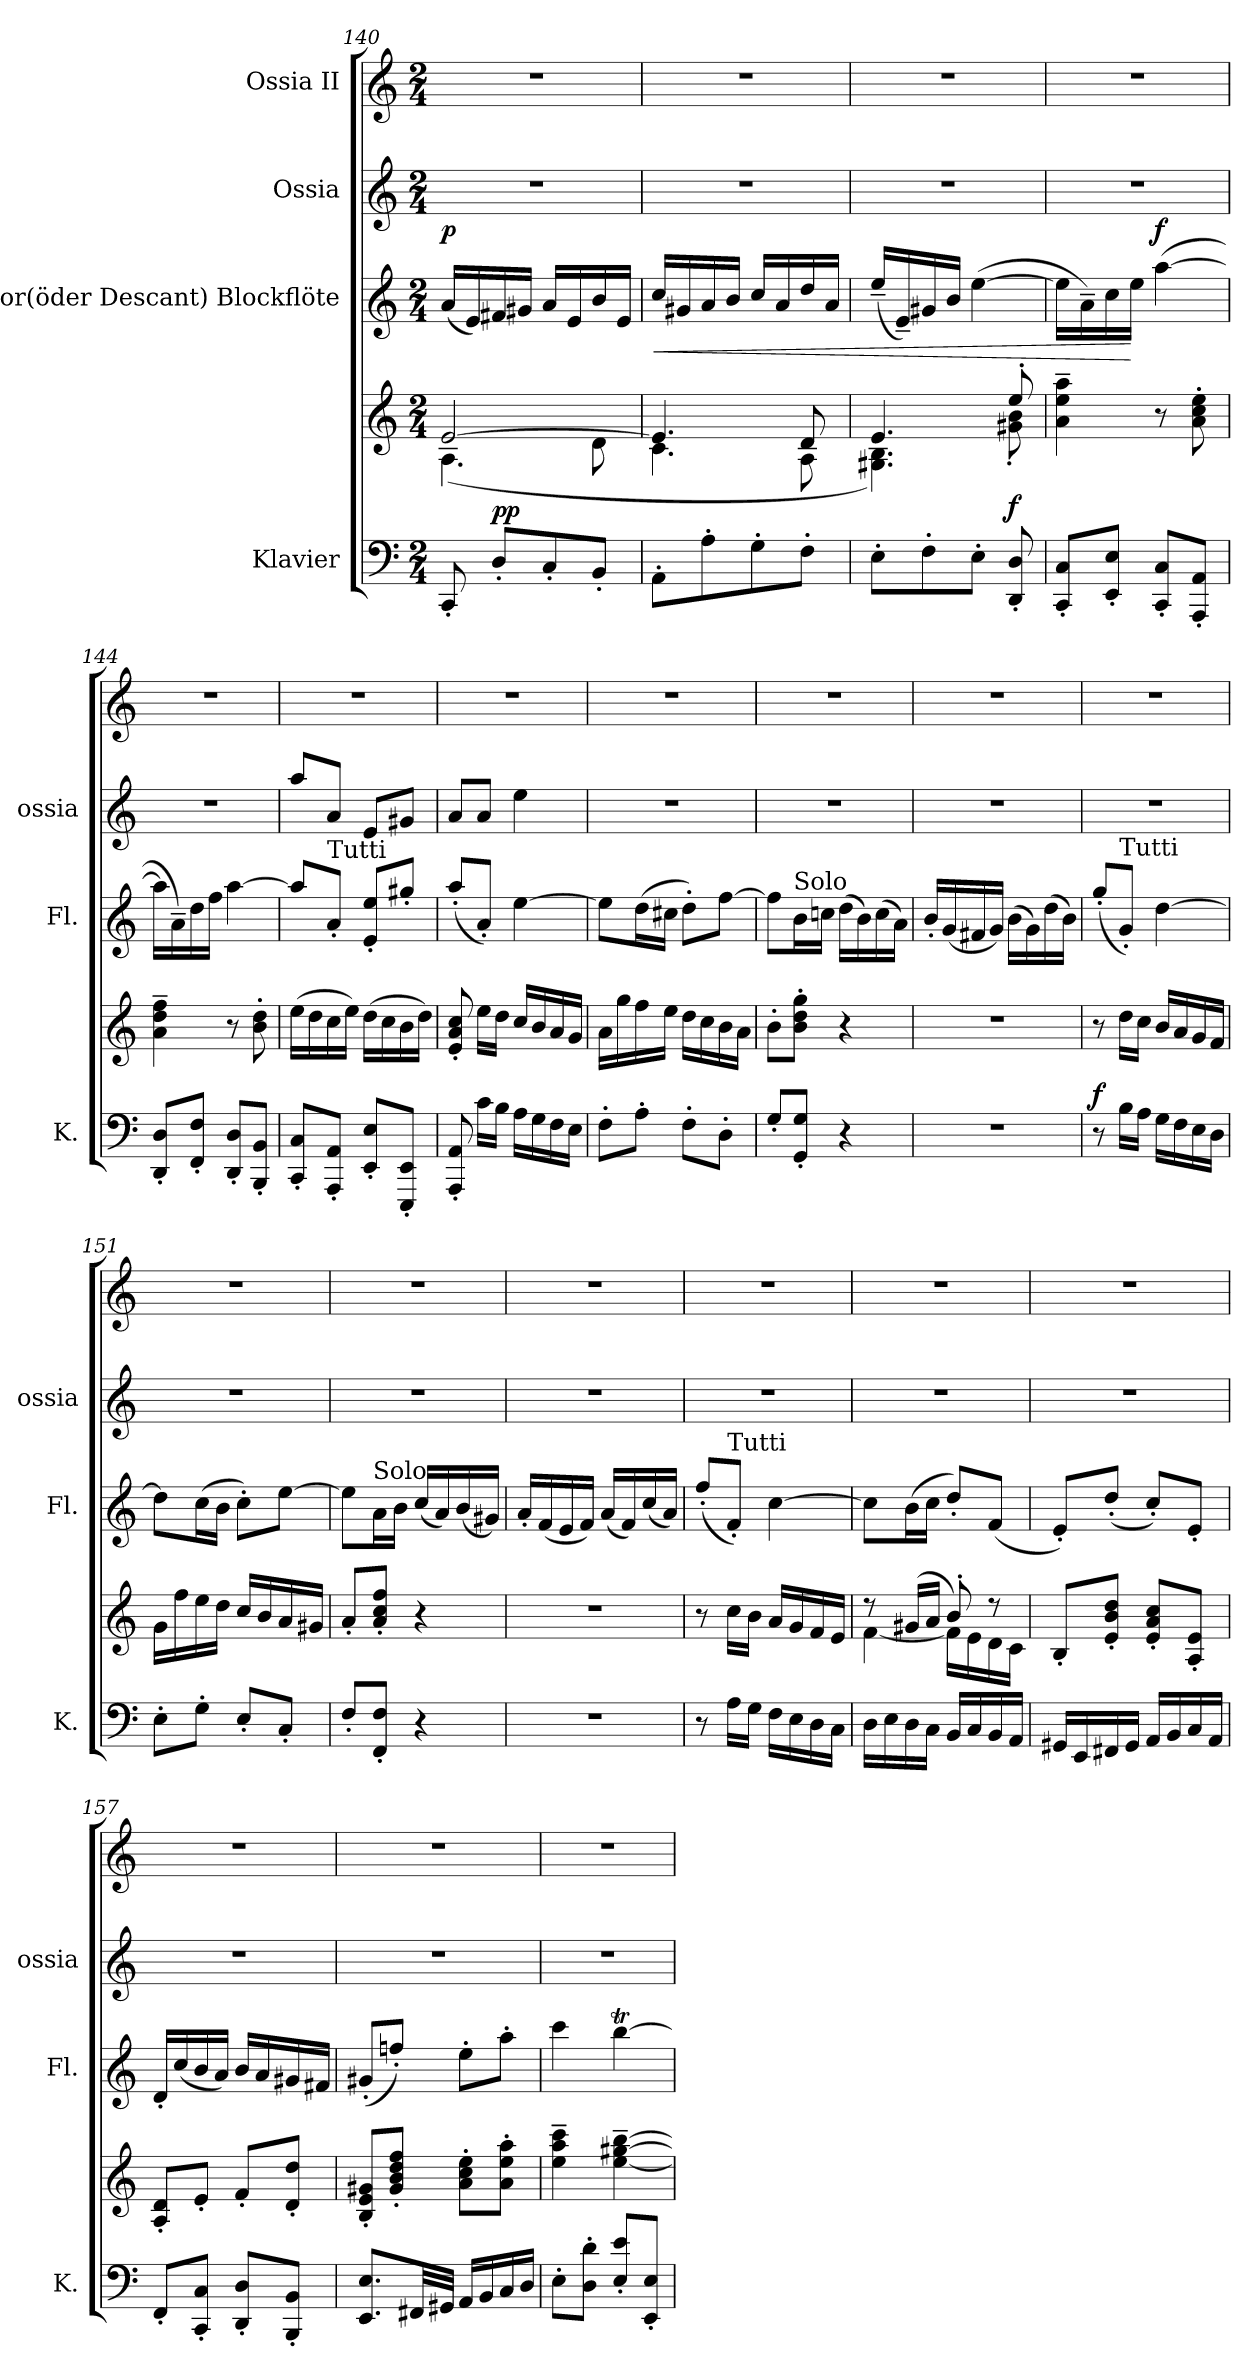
**kern	**kern	**dynam	**kern	**dynam	**kern	**kern
*part4	*part4	*part4	*part3	*part3	*part2	*part1
*staff5	*staff4	*staff4/5	*staff3	*staff3	*staff2	*staff1
*I"Klavier	*	*	*I"Tenor(öder Descant) Blockflöte	*	*I"Ossia	*I"Ossia II
*I'K.	*	*	*I'Fl.	*	*I'ossia	*
!!LO:PB:g=z
*clefF4	*clefG2	*	*clefG2	*	*clefG2	*clefG2
*k[]	*k[]	*	*k[]	*	*k[]	*k[]
*C:	*C:	*	*C:	*	*C:	*C:
*M2/4	*M2/4	*	*M2/4	*	*M2/4	*M2/4
=140	=140	=140	=140	=140	=140	=140
*	*^	*	*	*	*	*
!	!	!	!	!	!LO:DY:a	!	!
8CC'/	[2e/	(4.A\	.	(16a/LL	p	2r	2r
.	.	.	.	16e/)	.	.	.
!	!	!	!LO:DY:a=2	!	!	!	!
8D'/L	.	.	pp	16f#X/	.	.	.
.	.	.	.	16g#X/JJ	.	.	.
8C'/	.	.	.	16a/LL	.	.	.
.	.	.	.	16e/	.	.	.
8BB'/J	.	8d\	.	16b/	.	.	.
.	.	.	.	16e/JJ	.	.	.
=141	=141	=141	=141	=141	=141	=141	=141
!	!	!	!	!	!LO:HP:b	!	!
8AA'\L	4.e/]	4.c\	.	16cc/LL	<	2r	2r
.	.	.	.	16g#X/	.	.	.
8A'\	.	.	.	16a/	.	.	.
.	.	.	.	16b/JJ	.	.	.
8G'\	.	.	.	16cc/LL	.	.	.
.	.	.	.	16a/	.	.	.
8F'\J	8d/	8A\	.	16dd/	.	.	.
.	.	.	.	16a/JJ	.	.	.
=142	=142	=142	=142	=142	=142	=142	=142
8E'\L	4.e/	4.G#X\ 4.B\)	.	(16ee~/LL	.	2r	2r
.	.	.	.	16e~/)	.	.	.
8F'\	.	.	.	16g#X/	.	.	.
.	.	.	.	16b/JJ	.	.	.
8E'\J	.	.	.	([4ee\	.	.	.
!	!	!	!LO:DY:a=2	!	!	!	!
8DD/' 8D/'	8ee'/	8g#X\' 8b\'	f	.	.	.	.
*	*v	*v	*	*	*	*	*
!!LO:PB:g=z
=143	=143	=143	=143	=143	=143	=143
8CC/' 8C/'L	4a\~ 4ee\~ 4aa\~	.	16ee\LL]	.	2r	2r
.	.	.	16a~\)	.	.	.
8EE/' 8E/'J	.	.	16cc\	.	.	.
.	.	.	16ee\JJ	[	.	.
!	!	!	!	!LO:DY:a	!	!
8CC/' 8C/'L	8r	.	([4aa\	f	.	.
8AAA/' 8AA/'J	8a\' 8cc\' 8ee\'	.	.	.	.	.
!!LO:PB:g=z
=144	=144	=144	=144	=144	=144	=144
8DD/' 8D/'L	4a\~ 4dd\~ 4ff\~	.	16aa\LL]	.	2r	2r
.	.	.	16a~\)	.	.	.
8FF/' 8F/'J	.	.	16dd\	.	.	.
.	.	.	16ff\JJ	.	.	.
8DD/' 8D/'L	8r	.	[4aa\	.	.	.
8BBB/' 8BB/'J	8b\' 8dd\'	.	.	.	.	.
=145	=145	=145	=145	=145	=145	=145
8CC/' 8C/'L	(16ee\LL	.	8aa/L]	.	8aa/L	2r
.	16dd\	.	.	.	.	.
!	!	!	!LO:TX:a:t=Tutti	!	!	!
8AAA/' 8AA/'J	16cc\	.	8a'/J	.	8a/J	.
.	16ee\JJ)	.	.	.	.	.
8EE/' 8E/'L	(16dd\LL	.	8e/' 8ee/'L	.	8e/L	.
.	16cc\	.	.	.	.	.
8EEE/' 8EE/'J	16b\	.	8gg#X'/J	.	8g#X/J	.
.	16dd\JJ)	.	.	.	.	.
=146	=146	=146	=146	=146	=146	=146
8AAA/' 8AA/'	8e/' 8a/' 8cc/'	.	(8aa'/L	.	8a/L	2r
16c\LL	16ee\LL	.	8a'/J)	.	8a/J	.
16B\JJ	16dd\JJ	.	.	.	.	.
16A\LL	16cc/LL	.	[4ee\	.	4ee\	.
16G\	16b/	.	.	.	.	.
16F\	16a/	.	.	.	.	.
16E\JJ	16g/JJ	.	.	.	.	.
!!LO:PB:g=z
=147	=147	=147	=147	=147	=147	=147
8F'\L	16a\LL	.	8ee\L]	.	2r	2r
.	16gg\	.	.	.	.	.
8A'\J	16ff\	.	(16dd\L	.	.	.
.	16ee\JJ	.	16cc#X\JJ	.	.	.
8F'\L	16dd\LL	.	8dd'\L)	.	.	.
.	16cc\	.	.	.	.	.
8D'\J	16b\	.	[8ff\J	.	.	.
.	16a\JJ	.	.	.	.	.
=148	=148	=148	=148	=148	=148	=148
8G'/L	8b'\L	.	8ff\L]	.	2r	2r
!	!	!	!LO:TX:a:t=Solo	!	!	!
8GG/' 8G/'J	8b\' 8dd\' 8gg\'J	.	16b\L	.	.	.
.	.	.	16ccn\JJ	.	.	.
4r	4r	.	(16dd\LL	.	.	.
.	.	.	16b\)	.	.	.
.	.	.	(16cc\	.	.	.
.	.	.	16a\JJ)	.	.	.
=149	=149	=149	=149	=149	=149	=149
2r	2r	.	16b'/LL	.	2r	2r
.	.	.	(16g/	.	.	.
.	.	.	16f#X/	.	.	.
.	.	.	16g/JJ)	.	.	.
.	.	.	(16b\LL	.	.	.
.	.	.	16g\)	.	.	.
.	.	.	(16dd\	.	.	.
.	.	.	16b\JJ)	.	.	.
=150	=150	=150	=150	=150	=150	=150
!	!	!LO:DY:a=2	!	!	!	!
8r	8r	f	(8gg'/L	.	2r	2r
!	!	!	!LO:TX:a:t=Tutti	!	!	!
16B\LL	16dd\LL	.	8g'/J)	.	.	.
16A\JJ	16cc\JJ	.	.	.	.	.
16G\LL	16b/LL	.	[4dd\	.	.	.
16F\	16a/	.	.	.	.	.
16E\	16g/	.	.	.	.	.
16D\JJ	16f/JJ	.	.	.	.	.
!!LO:PB:g=z
=151	=151	=151	=151	=151	=151	=151
8E'\L	16g\LL	.	8dd\L]	.	2r	2r
.	16ff\	.	.	.	.	.
8G'\J	16ee\	.	(16cc\L	.	.	.
.	16dd\JJ	.	16b\JJ	.	.	.
8E'/L	16cc/LL	.	8cc'\L)	.	.	.
.	16b/	.	.	.	.	.
8C'/J	16a/	.	[8ee\J	.	.	.
.	16g#X/JJ	.	.	.	.	.
!!LO:PB:g=z
=152	=152	=152	=152	=152	=152	=152
8F'/L	8a'/L	.	8ee\L]	.	2r	2r
!	!	!	!LO:TX:a:t=Solo	!	!	!
8FF/' 8F/'J	8a/' 8cc/' 8ff/'J	.	16a\L	.	.	.
.	.	.	16b\JJ	.	.	.
4r	4r	.	(16cc/LL	.	.	.
.	.	.	16a/)	.	.	.
.	.	.	(16b/	.	.	.
.	.	.	16g#X/JJ)	.	.	.
=153	=153	=153	=153	=153	=153	=153
2r	2r	.	16a'/LL	.	2r	2r
.	.	.	(16f/	.	.	.
.	.	.	16e/	.	.	.
.	.	.	16f/JJ)	.	.	.
.	.	.	(16a/LL	.	.	.
.	.	.	16f/)	.	.	.
.	.	.	(16cc/	.	.	.
.	.	.	16a/JJ)	.	.	.
=154	=154	=154	=154	=154	=154	=154
8r	8r	.	(8ff'/L	.	2r	2r
!	!	!	!LO:TX:a:t=Tutti	!	!	!
16A\LL	16cc\LL	.	8f'/J)	.	.	.
16G\JJ	16b\JJ	.	.	.	.	.
16F\LL	16a/LL	.	[4cc\	.	.	.
16E\	16g/	.	.	.	.	.
16D\	16f/	.	.	.	.	.
16C\JJ	16e/JJ	.	.	.	.	.
!!LO:PB:g=z
=155	=155	=155	=155	=155	=155	=155
*	*^	*	*	*	*	*
16D\LL	8r	[4f\	.	8cc\L]	.	2r	2r
16E\	.	.	.	.	.	.	.
16D\	(16g#X/LL	.	.	(16b\L	.	.	.
16C\JJ	16a/JJ	.	.	16cc\JJ	.	.	.
16BB/LL	8b'/)	16f\LL]	.	8dd'/L)	.	.	.
16C/	.	16e\	.	.	.	.	.
16BB/	8r	16d\	.	(8f/J	.	.	.
16AA/JJ	.	16c\JJ	.	.	.	.	.
*	*v	*v	*	*	*	*	*
!!LO:PB:g=z
=156	=156	=156	=156	=156	=156	=156
16GG#X/LL	8B'/L	.	8e'/L)	.	2r	2r
16EE/	.	.	.	.	.	.
16FF#X/	8e/' 8b/' 8dd/'J	.	(8dd'/J	.	.	.
16GG#/JJ	.	.	.	.	.	.
16AA/LL	8e/' 8a/' 8cc/'L	.	8cc'/L)	.	.	.
16BB/	.	.	.	.	.	.
16C/	8A/' 8e/'J	.	8e'/J	.	.	.
16AA/JJ	.	.	.	.	.	.
=157	=157	=157	=157	=157	=157	=157
8FF'/L	8A/' 8d/'L	.	16d'/LL	.	2r	2r
.	.	.	(16cc/	.	.	.
8CC/' 8C/'J	8e'/J	.	16b/	.	.	.
.	.	.	16a/JJ)	.	.	.
8DD/' 8D/'L	8f'/L	.	16b/LL	.	.	.
.	.	.	16a/	.	.	.
8BBB/' 8BB/'J	8d/' 8dd/'J	.	16g#X/	.	.	.
.	.	.	16f#X/JJ	.	.	.
=158	=158	=158	=158	=158	=158	=158
8.EE/ 8.E/L	8B/' 8e/' 8g#X/'L	.	(8g#X'/L	.	2r	2r
.	8g#/' 8b/' 8dd/' 8ff/'J	.	8ffn'/J)	.	.	.
32FF#X/LL	.	.	.	.	.	.
32GG#X/JJJ	.	.	.	.	.	.
16AA/LL	8a\' 8cc\' 8ee\'L	.	8ee'\L	.	.	.
16BB/	.	.	.	.	.	.
16C/	8a\' 8ee\' 8aa\'J	.	8aa'\J	.	.	.
16D/JJ	.	.	.	.	.	.
!!LO:PB:g=z
=159	=159	=159	=159	=159	=159	=159
8E'\L	4ee\~ 4aa\~ 4ccc\~	.	4ccc\	.	2r	2r
8D\' 8d\'J	.	.	.	.	.	.
8E/' 8e/'L	[4ee\~ [4gg#X\~ [4bb\~	.	[4bbt\	.	.	.
8EE/' 8E/'J	.	.	.	.	.	.
=	=	=	=	=	=	=
*-	*-	*-	*-	*-	*-	*-
